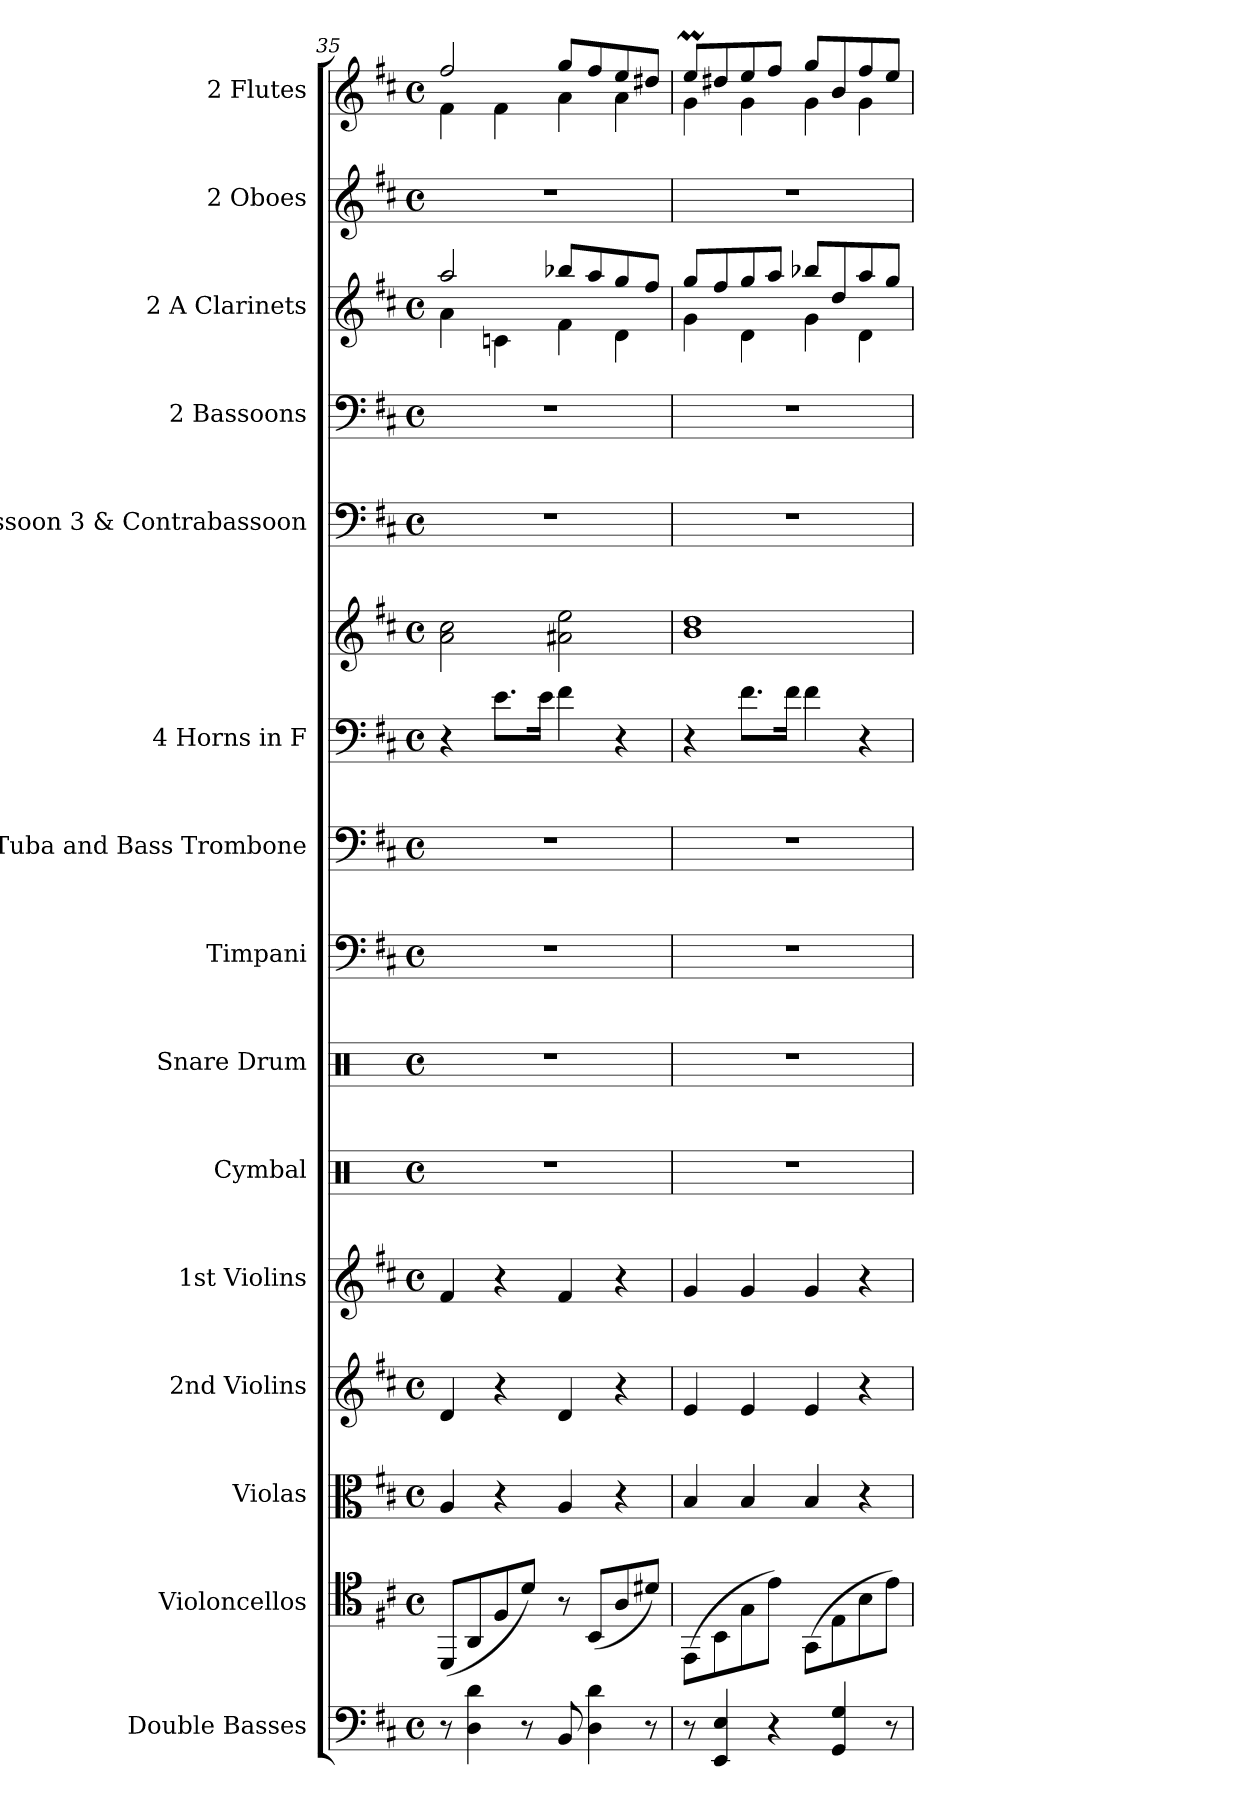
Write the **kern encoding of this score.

**kern	**kern	**kern	**kern	**kern	**kern	**kern	**kern	**kern	**kern	**kern	**kern	**kern	**kern	**kern	**kern
*part15	*part14	*part13	*part12	*part11	*part10	*part9	*part8	*part7	*part6	*part6	*part5	*part4	*part3	*part2	*part1
*staff16	*staff15	*staff14	*staff13	*staff12	*staff11	*staff10	*staff9	*staff8	*staff7	*staff6	*staff5	*staff4	*staff3	*staff2	*staff1
*I"Double Basses	*I"Violoncellos	*I"Violas	*I"2nd Violins	*I"1st Violins	*I"Cymbal	*I"Snare Drum	*I"Timpani	*I"Tuba and  Bass Trombone	*I"4 Horns in F	*	*I"Bassoon 3 &amp; Contrabassoon	*I"2 Bassoons	*I"2 A Clarinets	*I"2 Oboes	*I"2 Flutes
*	*	*	*	*	*I'Cym	*I'Sn Dr	*I'Timp	*I'Tba	*I'Hn	*	*I'Bsn	*I'Bsn	*I'Cl	*I'Ob	*I'Fl
*clefF4	*clefC4	*clefC3	*clefG2	*clefG2	*clefX	*clefX	*clefF4	*clefF4	*clefF4	*clefG2	*clefF4	*clefF4	*clefG2	*clefG2	*clefG2
*ITrd7c12	*	*	*	*	*	*	*	*	*ITrd4c7	*ITrd4c7	*	*	*ITrd2c3	*	*
*k[f#c#]	*k[f#c#]	*k[f#c#]	*k[f#c#]	*k[f#c#]	*k[]	*k[]	*k[f#c#]	*k[f#c#]	*k[f#]	*k[f#]	*k[f#c#]	*k[f#c#]	*k[f#c#g#d#a#]	*k[f#c#]	*k[f#c#]
*M4/4	*M4/4	*M4/4	*M4/4	*M4/4	*M4/4	*M4/4	*M4/4	*M4/4	*M4/4	*M4/4	*M4/4	*M4/4	*M4/4	*M4/4	*M4/4
*met(c)	*met(c)	*met(c)	*met(c)	*met(c)	*met(c)	*met(c)	*met(c)	*met(c)	*met(c)	*met(c)	*met(c)	*met(c)	*met(c)	*met(c)	*met(c)
=35	=35	=35	=35	=35	=35	=35	=35	=35	=35	=35	=35	=35	=35	=35	=35
*	*	*	*	*	*	*	*	*	*	*	*	*	*^	*	*^
8r	(<8DD/L	4A/	4d/	4f#/	1r	1r	1r	1r	4r	2d\ 2f#\	1r	1r	2ff#/	4f#\	1r	2ff#/	4f#\
4DD\ 4D\	8AA/	.	.	.	.	.	.	.	.	.	.	.	.	.	.	.	.
.	8F#/	4r	4r	4r	.	.	.	.	8.A\L	.	.	.	.	4An\	.	.	4f#\
8r	8d/J)	.	.	.	.	.	.	.	.	.	.	.	.	.	.	.	.
.	.	.	.	.	.	.	.	.	16A\Jk	.	.	.	.	.	.	.	.
8BBB/	8r	4A/	4d/	4f#/	.	.	.	.	4B\	2d#X\ 2a\	.	.	8ggn/L	4d#\	.	8gg/L	4a\
4DD\ 4D\	(<8BB/L	.	.	.	.	.	.	.	.	.	.	.	8ff#/	.	.	8ff#/	.
.	8A/	4r	4r	4r	.	.	.	.	4r	.	.	.	8ee/	4B\	.	8ee/	4a\
8r	8d#X/J)	.	.	.	.	.	.	.	.	.	.	.	8dd#/J	.	.	8dd#X/J	.
=36	=36	=36	=36	=36	=36	=36	=36	=36	=36	=36	=36	=36	=36	=36	=36	=36	=36
8r	(>8EE\L	4B/	4e/	4g/	1r	1r	1r	1r	4r	1e 1g	1r	1r	8ee/L	4e\	1r	8eeM/L	4g\
4EEE/ 4EE/	8BB\	.	.	.	.	.	.	.	.	.	.	.	8dd#/	.	.	8dd#X/	.
.	8G\	4B/	4e/	4g/	.	.	.	.	8.B\L	.	.	.	8ee/	4B\	.	8ee/	4g\
4r	8e\J)	.	.	.	.	.	.	.	.	.	.	.	8ff#/J	.	.	8ff#/J	.
.	.	.	.	.	.	.	.	.	16B\Jk	.	.	.	.	.	.	.	.
.	(>8GG\L	4B/	4e/	4g/	.	.	.	.	4B\	.	.	.	8ggn/L	4e\	.	8gg/L	4g\
4GGG/ 4GG/	8E\	.	.	.	.	.	.	.	.	.	.	.	8b/	.	.	8b/	.
.	8B\	4r	4r	4r	.	.	.	.	4r	.	.	.	8ff#/	4B\	.	8ff#/	4g\
8r	8e\J)	.	.	.	.	.	.	.	.	.	.	.	8ee/J	.	.	8ee/J	.
*	*	*	*	*	*	*	*	*	*	*	*	*	*v	*v	*	*v	*v
=	=	=	=	=	=	=	=	=	=	=	=	=	=	=	=
*-	*-	*-	*-	*-	*-	*-	*-	*-	*-	*-	*-	*-	*-	*-	*-
